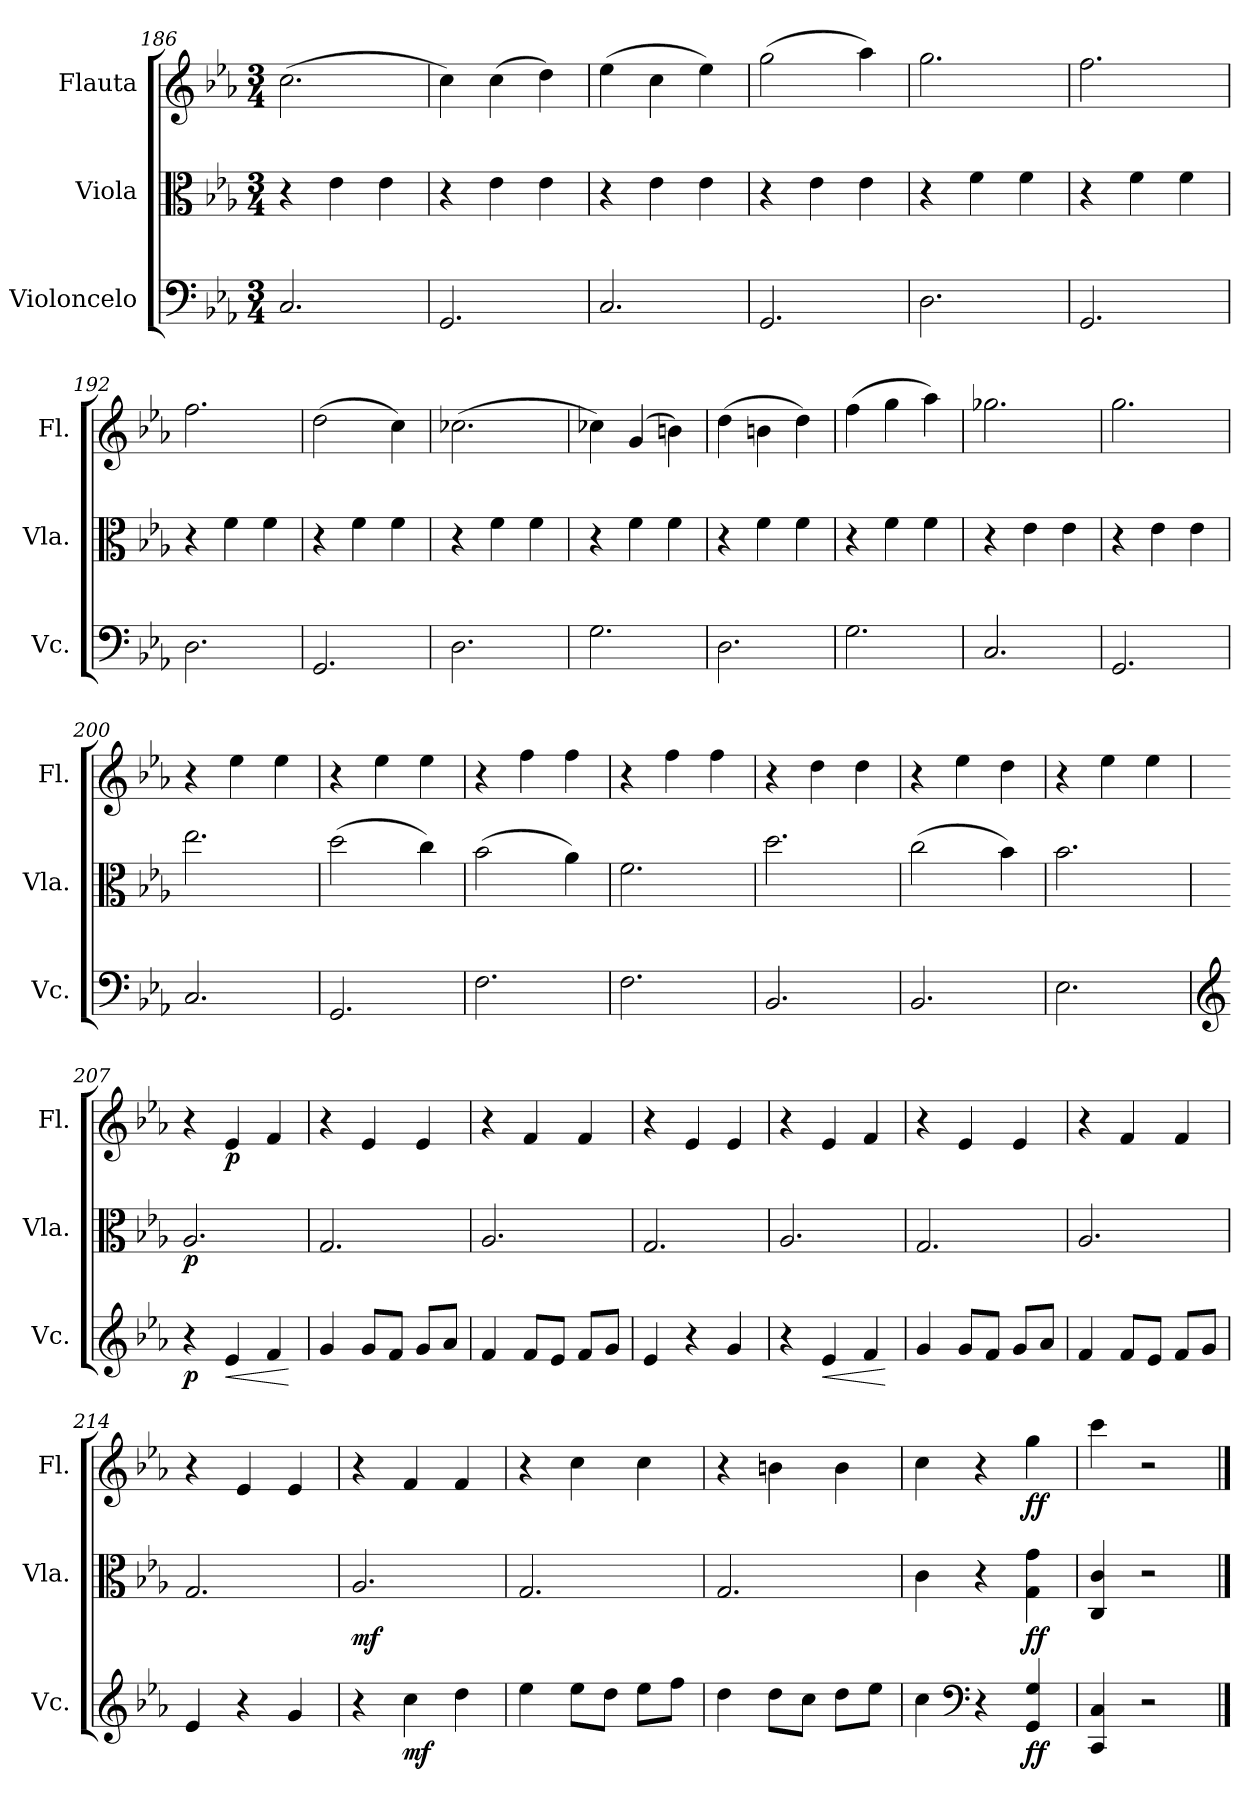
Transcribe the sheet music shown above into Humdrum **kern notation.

**kern	**dynam	**kern	**dynam	**kern	**dynam
*part3	*part3	*part2	*part2	*part1	*part1
*staff3	*staff3	*staff2	*staff2	*staff1	*staff1
*I"Violoncelo	*	*I"Viola	*	*I"Flauta	*
*I'Vc.	*	*I'Vla.	*	*I'Fl.	*
*clefF4	*	*clefC3	*	*clefG2	*
*k[b-e-a-]	*	*k[b-e-a-]	*	*k[b-e-a-]	*
*M3/4	*	*M3/4	*	*M3/4	*
=186	=186	=186	=186	=186	=186
2.C/	.	4r	.	(2.cc\	.
.	.	4e-\	.	.	.
.	.	4e-\	.	.	.
=187	=187	=187	=187	=187	=187
2.GG/	.	4r	.	4cc\)	.
.	.	4e-\	.	(4cc\	.
.	.	4e-\	.	4dd\)	.
=188	=188	=188	=188	=188	=188
2.C/	.	4r	.	(4ee-\	.
.	.	4e-\	.	4cc\	.
.	.	4e-\	.	4ee-\)	.
=189	=189	=189	=189	=189	=189
2.GG/	.	4r	.	(2gg\	.
.	.	4e-\	.	.	.
.	.	4e-\	.	4aa-\)	.
!!LO:LB:g=z
=190	=190	=190	=190	=190	=190
2.D\	.	4r	.	2.gg\	.
.	.	4f\	.	.	.
.	.	4f\	.	.	.
=191	=191	=191	=191	=191	=191
2.GG/	.	4r	.	2.ff\	.
.	.	4f\	.	.	.
.	.	4f\	.	.	.
=192	=192	=192	=192	=192	=192
2.D\	.	4r	.	2.ff\	.
.	.	4f\	.	.	.
.	.	4f\	.	.	.
=193	=193	=193	=193	=193	=193
2.GG/	.	4r	.	(2dd\	.
.	.	4f\	.	.	.
.	.	4f\	.	4cc\)	.
=194	=194	=194	=194	=194	=194
2.D\	.	4r	.	(2.cc-X\	.
.	.	4f\	.	.	.
.	.	4f\	.	.	.
=195	=195	=195	=195	=195	=195
2.G\	.	4r	.	4cc-X\)	.
.	.	4f\	.	(4g/	.
.	.	4f\	.	4bn\)	.
=196	=196	=196	=196	=196	=196
2.D\	.	4r	.	(4dd\	.
.	.	4f\	.	4bn\	.
.	.	4f\	.	4dd\)	.
=197	=197	=197	=197	=197	=197
2.G\	.	4r	.	(4ff\	.
.	.	4f\	.	4gg\	.
.	.	4f\	.	4aa-\)	.
=198	=198	=198	=198	=198	=198
2.C/	.	4r	.	2.gg-X\	.
.	.	4e-\	.	.	.
.	.	4e-\	.	.	.
=199	=199	=199	=199	=199	=199
2.GG/	.	4r	.	2.gg\	.
.	.	4e-\	.	.	.
.	.	4e-\	.	.	.
!!LO:LB:g=z
=200	=200	=200	=200	=200	=200
2.C/	.	2.ee-\	.	4r	.
.	.	.	.	4ee-\	.
.	.	.	.	4ee-\	.
=201	=201	=201	=201	=201	=201
2.GG/	.	(2dd\	.	4r	.
.	.	.	.	4ee-\	.
.	.	4cc\)	.	4ee-\	.
=202	=202	=202	=202	=202	=202
2.F\	.	(2b-\	.	4r	.
.	.	.	.	4ff\	.
.	.	4a-\)	.	4ff\	.
=203	=203	=203	=203	=203	=203
2.F\	.	2.f\	.	4r	.
.	.	.	.	4ff\	.
.	.	.	.	4ff\	.
=204	=204	=204	=204	=204	=204
2.BB-/	.	2.dd\	.	4r	.
.	.	.	.	4dd\	.
.	.	.	.	4dd\	.
=205	=205	=205	=205	=205	=205
2.BB-/	.	(2cc\	.	4r	.
.	.	.	.	4ee-\	.
.	.	4b-\)	.	4dd\	.
=206	=206	=206	=206	=206	=206
2.E-\	.	2.b-\	.	4r	.
.	.	.	.	4ee-\	.
.	.	.	.	4ee-\	.
=207	=207	=207	=207	=207	=207
*clefG2	*	*	*	*	*
!	!LO:DY:b	!	!LO:DY:b	!	!
4r	p	2.A-/	p	4r	.
!	!LO:HP:b	!	!	!	!LO:DY:b
4e-/	<	.	.	4e-/	p
4f/	.	.	.	4f/	.
.	[	.	.	.	.
=208	=208	=208	=208	=208	=208
4g/	.	2.G/	.	4r	.
8g/L	.	.	.	4e-/	.
8f/J	.	.	.	.	.
8g/L	.	.	.	4e-/	.
8a-/J	.	.	.	.	.
!!LO:PB:g=z
=209	=209	=209	=209	=209	=209
4f/	.	2.A-/	.	4r	.
8f/L	.	.	.	4f/	.
8e-/J	.	.	.	.	.
8f/L	.	.	.	4f/	.
8g/J	.	.	.	.	.
=210	=210	=210	=210	=210	=210
4e-/	.	2.G/	.	4r	.
4r	.	.	.	4e-/	.
4g/	.	.	.	4e-/	.
=211	=211	=211	=211	=211	=211
4r	.	2.A-/	.	4r	.
!	!LO:HP:b	!	!	!	!
4e-/	<	.	.	4e-/	.
4f/	.	.	.	4f/	.
.	[	.	.	.	.
=212	=212	=212	=212	=212	=212
4g/	.	2.G/	.	4r	.
8g/L	.	.	.	4e-/	.
8f/J	.	.	.	.	.
8g/L	.	.	.	4e-/	.
8a-/J	.	.	.	.	.
=213	=213	=213	=213	=213	=213
4f/	.	2.A-/	.	4r	.
8f/L	.	.	.	4f/	.
8e-/J	.	.	.	.	.
8f/L	.	.	.	4f/	.
8g/J	.	.	.	.	.
=214	=214	=214	=214	=214	=214
4e-/	.	2.G/	.	4r	.
4r	.	.	.	4e-/	.
4g/	.	.	.	4e-/	.
=215	=215	=215	=215	=215	=215
!	!	!	!LO:DY:b	!	!
4r	.	2.A-/	mf	4r	.
!	!LO:DY:b	!	!	!	!
4cc\	mf	.	.	4f/	.
4dd\	.	.	.	4f/	.
=216	=216	=216	=216	=216	=216
4ee-\	.	2.G/	.	4r	.
8ee-\L	.	.	.	4cc\	.
8dd\J	.	.	.	.	.
8ee-\L	.	.	.	4cc\	.
8ff\J	.	.	.	.	.
!!LO:LB:g=z
=217	=217	=217	=217	=217	=217
4dd\	.	2.G/	.	4r	.
8dd\L	.	.	.	4bn\	.
8cc\J	.	.	.	.	.
8dd\L	.	.	.	4b\	.
8ee-\J	.	.	.	.	.
=218	=218	=218	=218	=218	=218
4cc\	.	4c\	.	4cc\	.
*clefF4	*	*	*	*	*
4r	.	4r	.	4r	.
!	!LO:DY:b	!	!LO:DY:b	!	!LO:DY:b
4GG/ 4G/	ff	4G\ 4g\	ff	4gg\	ff
=219	=219	=219	=219	=219	=219
4CC/ 4C/	.	4C/ 4c/	.	4ccc\	.
2r	.	2r	.	2r	.
==	==	==	==	==	==
*-	*-	*-	*-	*-	*-
